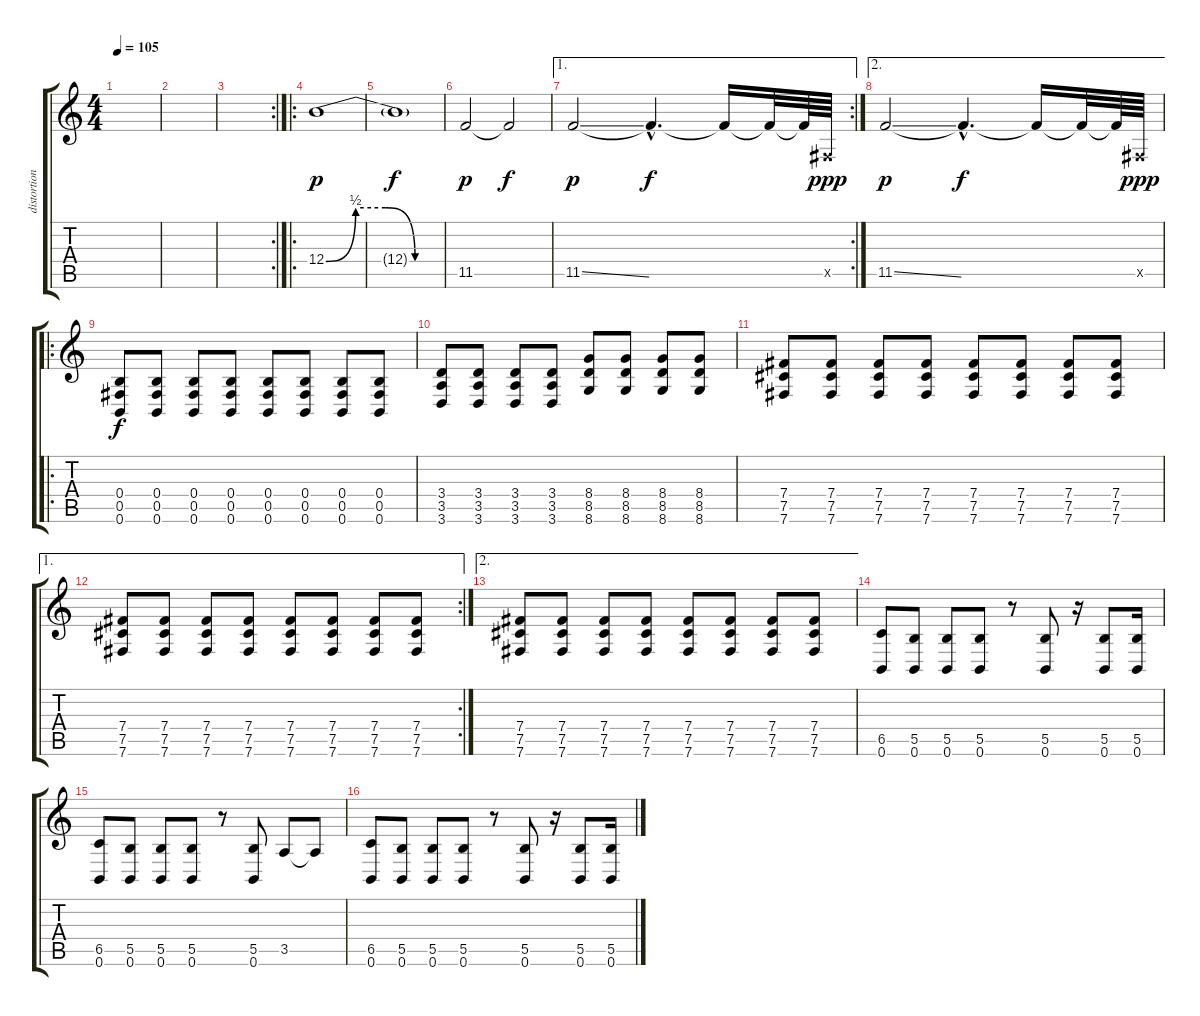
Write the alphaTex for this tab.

\track ("distortion guitar" "distortion") {instrument distortionguitar}
\staff {score tabs}
\tuning (Db4 Ab3 E3 B2 Gb2 B1) {hide}
\ts (4 4)
\tempo 105
\clef g2
\ks c
|
|
\rc 2
|
\ro
12.4{be (custom 0 0 15 2 30 2 45 0 60 0)}.1{dy p} |
12.4{t}.1{dy f} |
11.5.2{dy p} 11.5{t}.2{dy f} |
\ae 1
\rc 2
11.5{ss}.2{dy p} 11.5{hac t}.4{d dy f} 11.5{t}.16 11.5{t}.32 11.5{t}.64 0.5{x}.64{dy ppp} |
\ae 2
11.5{ss}.2{dy p} 11.5{hac t}.4{d dy f} 11.5{t}.16 11.5{t}.32 11.5{t}.64 0.5{x}.64{dy ppp} |
\ro
(0.4 0.5 0.6).8{dy f} (0.4 0.5 0.6).8 (0.4 0.5 0.6).8 (0.4 0.5 0.6).8 (0.4 0.5 0.6).8 (0.4 0.5 0.6).8 (0.4 0.5 0.6).8 (0.4 0.5 0.6).8 |
(3.4 3.5 3.6).8 (3.4 3.5 3.6).8 (3.4 3.5 3.6).8 (3.4 3.5 3.6).8 (8.4 8.5 8.6).8 (8.4 8.5 8.6).8 (8.4 8.5 8.6).8 (8.4 8.5 8.6).8 |
(7.4 7.5 7.6).8 (7.4 7.5 7.6).8 (7.4 7.5 7.6).8 (7.4 7.5 7.6).8 (7.4 7.5 7.6).8 (7.4 7.5 7.6).8 (7.4 7.5 7.6).8 (7.4 7.5 7.6).8 |
\ae 1
\rc 2
(7.4 7.5 7.6).8 (7.4 7.5 7.6).8 (7.4 7.5 7.6).8 (7.4 7.5 7.6).8 (7.4 7.5 7.6).8 (7.4 7.5 7.6).8 (7.4 7.5 7.6).8 (7.4 7.5 7.6).8 |
\ae 2
(7.4 7.5 7.6).8 (7.4 7.5 7.6).8 (7.4 7.5 7.6).8 (7.4 7.5 7.6).8 (7.4 7.5 7.6).8 (7.4 7.5 7.6).8 (7.4 7.5 7.6).8 (7.4 7.5 7.6).8 |
(6.5 0.6).8 (5.5 0.6).8 (5.5 0.6).8 (5.5 0.6).8 r.8 (5.5 0.6).8 r.16 (5.5 0.6).8 (5.5 0.6).16 |
(6.5 0.6).8 (5.5 0.6).8 (5.5 0.6).8 (5.5 0.6).8 r.8 (5.5 0.6).8 3.5.8 3.5{t}.8 |
(6.5 0.6).8 (5.5 0.6).8 (5.5 0.6).8 (5.5 0.6).8 r.8 (5.5 0.6).8 r.16 (5.5 0.6).8 (5.5 0.6).16
